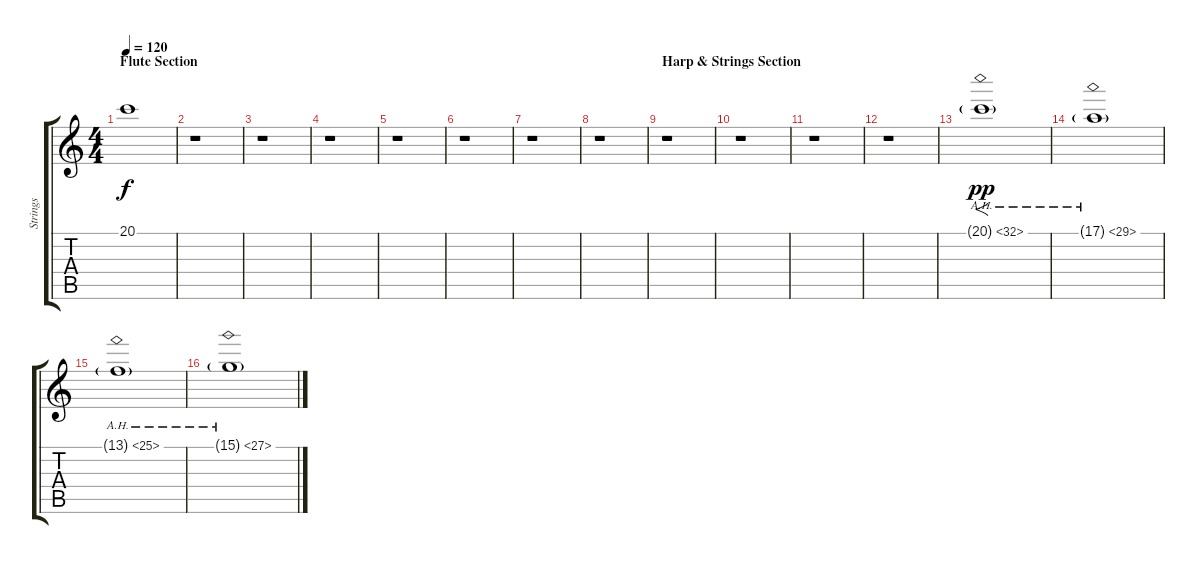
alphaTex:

\track ("Strings" "Strings") {instrument stringensemble1}
\staff {score tabs}
\tuning (E4 B3 G3 D3 A2 E2) {hide}
\ts (4 4)
\section ("" "Flute Section")
\tempo 120
\clef g2
\ks c
20.1{t}.1{dy f} |
r.1 |
r.1 |
r.1 |
r.1 |
r.1 |
r.1 |
r.1 |
\section ("" "Harp & Strings Section")
r.1 |
r.1 |
r.1 |
r.1 |
20.1{ah 12 g}.1{f dy pp volume 11} |
17.1{ah 12 g}.1 |
13.1{ah 12 g}.1 |
15.1{ah 12 g}.1
